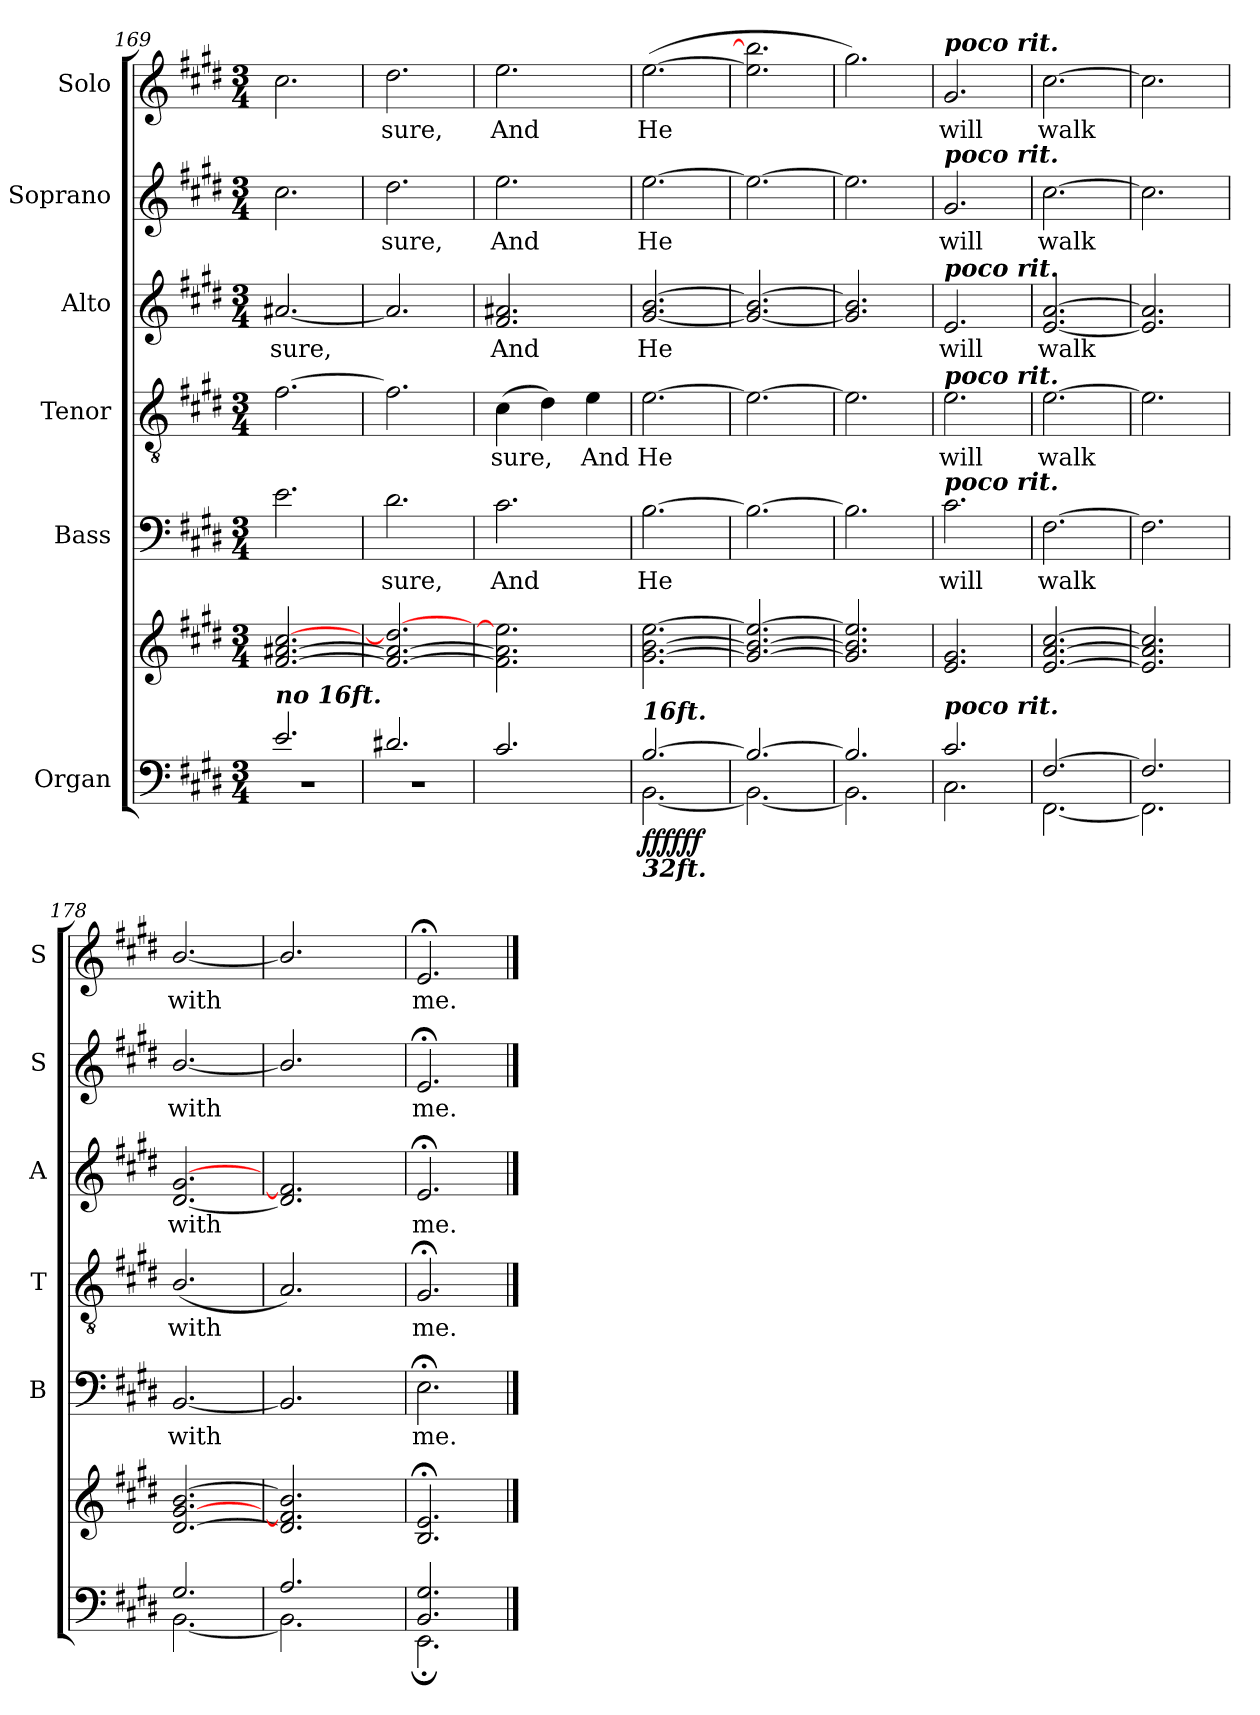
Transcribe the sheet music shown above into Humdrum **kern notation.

**kern	**kern	**dynam	**kern	**text	**kern	**text	**kern	**text	**kern	**text	**kern	**text
*part6	*part6	*part6	*part5	*part5	*part4	*part4	*part3	*part3	*part2	*part2	*part1	*part1
*staff7	*staff6	*staff6/7	*staff5	*staff5	*staff4	*staff4	*staff3	*staff3	*staff2	*staff2	*staff1	*staff1
*I"Organ	*	*	*I"Bass	*	*I"Tenor	*	*I"Alto	*	*I"Soprano	*	*I"Solo	*
*	*	*	*I'B	*	*I'T	*	*I'A	*	*I'S	*	*I'S	*
*clefF4	*clefG2	*	*clefF4	*	*clefGv2	*	*clefG2	*	*clefG2	*	*clefG2	*
*k[f#c#g#d#]	*k[f#c#g#d#]	*	*k[f#c#g#d#]	*	*k[f#c#g#d#]	*	*k[f#c#g#d#]	*	*k[f#c#g#d#]	*	*k[f#c#g#d#]	*
*E:	*E:	*	*E:	*	*E:	*	*E:	*	*E:	*	*E:	*
*M3/4	*M3/4	*	*M3/4	*	*M3/4	*	*M3/4	*	*M3/4	*	*M3/4	*
=169	=169	=169	=169	=169	=169	=169	=169	=169	=169	=169	=169	=169
*^	*	*	*	*	*	*	*	*	*	*	*	*
!LO:TX:a:Bi:t=no 16ft.	!	!	!	!	!	!	!	!	!	!	!	!	!
!	!LO:N:vis=1	!	!	!	!	!	!	!	!LO:LY:b	!	!	!	!
*	*	*^	*	*	*	*	*	*	*	*	*	*	*
2.e/	2.r	[2.f#/ [2.a#X/ [2.cc#/	2.ryy	.	2.e	.	[2.f#	.	[2.a#X	-sure,	2.cc#	.	2.cc#	.
=170	=170	=170	=170	=170	=170	=170	=170	=170	=170	=170	=170	=170	=170	=170
!	!LO:N:vis=1	!	!	!	!	!LO:LY:b	!	!	!	!	!	!LO:LY:b	!	!LO:LY:b
2.d#X/	2.r	2.f#/_ 2.a#/_ 2.dd#/_	2.ryy	.	2.d#	sure,	2.f#]	.	2.a#]	.	2.dd#	sure,	2.dd#	sure,
=171	=171	=171	=171	=171	=171	=171	=171	=171	=171	=171	=171	=171	=171	=171
!	!	!	!LO:N:vis=1	!	!	!LO:LY:b	!	!LO:LY:b	!	!LO:LY:b	!	!LO:LY:b	!	!LO:LY:b
2.c#/	2.ryy	2.f#\] 2.a#\] 2.ee\]	2.ryy	.	2.c#	And	(>4c#	sure,	2.f# 2.a#X	And	2.ee	And	2.ee	And
.	.	.	.	.	.	.	4d#)	.	.	.	.	.	.	.
!	!	!	!	!	!	!	!	!LO:LY:b	!	!	!	!	!	!
.	.	.	.	.	.	.	4e	And	.	.	.	.	.	.
=172	=172	=172	=172	=172	=172	=172	=172	=172	=172	=172	=172	=172	=172	=172
!LO:TX:a:Bi:t=16ft.	!	!	!	!	!	!	!	!	!	!	!	!	!	!
!LO:TX:b:Bi:t=32ft.	!	!	!	!	!	!	!	!	!	!	!	!	!	!
!	!	!	!LO:N:vis=1	!LO:DY:b=2	!	!LO:LY:b	!	!LO:LY:b	!	!LO:LY:b	!	!LO:LY:b	!	!LO:LY:b
!	!	!	!	!LO:DY:n=1:b=2	!	!	!	!	!	!	!	!	!	!
!	!	!	!	!LO:DY:n=2:b	!	!	!	!	!	!	!	!	!	!
[2.B/	[2.BB\	[2.g#\ [2.b\ [2.ee\	2.ryy	ff ff ff	[2.B	He	[2.e	He	[2.g# [2.b	He	[2.ee	He	(>[2.ee	He
=173	=173	=173	=173	=173	=173	=173	=173	=173	=173	=173	=173	=173	=173	=173
!	!	!	!LO:N:vis=1	!	!	!	!	!	!	!	!	!	!	!
2.B/_	2.BB\_	2.g#/_ 2.b/_ 2.ee/_	2.ryy	.	2.B_	.	2.e_	.	2.g#_ 2.b_	.	2.ee_	.	2.ee] 2.bb]	.
=174	=174	=174	=174	=174	=174	=174	=174	=174	=174	=174	=174	=174	=174	=174
!	!	!	!LO:N:vis=1	!	!	!	!	!	!	!	!	!	!	!
2.B/]	2.BB\]	2.g#/] 2.b/] 2.ee/]	2.ryy	.	2.B]	.	2.e]	.	2.g#] 2.b]	.	2.ee]	.	2.gg#)	.
=175	=175	=175	=175	=175	=175	=175	=175	=175	=175	=175	=175	=175	=175	=175
!	!	!	!	!	!	!	!	!	!	!	!	!	!LO:TX:a:Bi:t=poco rit.	!
!	!	!	!	!	!	!	!	!	!	!	!LO:TX:a:Bi:t=poco rit.	!	!	!
!	!	!	!	!	!	!	!	!	!LO:TX:a:Bi:t=poco rit.	!	!	!	!	!
!	!	!	!	!	!	!	!LO:TX:a:Bi:t=poco rit.	!	!	!	!	!	!	!
!	!	!	!	!	!LO:TX:a:Bi:t=poco rit.	!	!	!	!	!	!	!	!	!
!LO:TX:a:Bi:t=poco rit.	!	!	!	!	!	!	!	!	!	!	!	!	!	!
!	!	!	!LO:N:vis=1	!	!	!LO:LY:b	!	!LO:LY:b	!	!LO:LY:b	!	!LO:LY:b	!	!LO:LY:b
2.c#/	2.C#\	2.e/ 2.g#/	2.ryy	.	2.c#	will	2.e	will	2.e	will	2.g#	will	2.g#	will
=176	=176	=176	=176	=176	=176	=176	=176	=176	=176	=176	=176	=176	=176	=176
!	!	!	!LO:N:vis=1	!	!	!LO:LY:b	!	!LO:LY:b	!	!LO:LY:b	!	!LO:LY:b	!	!LO:LY:b
[2.F#/	[2.FF#\	[2.e/ [2.a/ [2.cc#/	2.ryy	.	[2.F#	walk	[2.e	walk	[2.e [2.a	walk	[2.cc#	walk	[2.cc#	walk
=177	=177	=177	=177	=177	=177	=177	=177	=177	=177	=177	=177	=177	=177	=177
!	!	!	!LO:N:vis=1	!	!	!	!	!	!	!	!	!	!	!
2.F#/]	2.FF#\]	2.e/] 2.a/] 2.cc#/]	2.ryy	.	2.F#]	.	2.e]	.	2.e] 2.a]	.	2.cc#]	.	2.cc#]	.
=178	=178	=178	=178	=178	=178	=178	=178	=178	=178	=178	=178	=178	=178	=178
!	!	!	!LO:N:vis=1	!	!	!LO:LY:b	!	!LO:LY:b	!	!LO:LY:b	!	!LO:LY:b	!	!LO:LY:b
2.G#/	[2.BB\	[2.d#/ [2.g#/ [2.b/	2.ryy	.	[2.BB	with	(<2.B/	with	[2.d# [2.g#	with	[2.b/	with	[2.b/	with
=179	=179	=179	=179	=179	=179	=179	=179	=179	=179	=179	=179	=179	=179	=179
!	!	!	!LO:N:vis=1	!	!	!	!	!	!	!	!	!	!	!
2.A/	2.BB\]	2.d#/] 2.f#/] 2.b/]	2.ryy	.	2.BB]	.	2.A)	.	2.d#] 2.f#]	.	2.b/]	.	2.b/]	.
=180	=180	=180	=180	=180	=180	=180	=180	=180	=180	=180	=180	=180	=180	=180
!	!	!	!LO:N:vis=1	!	!	!LO:LY:b	!	!LO:LY:b	!	!LO:LY:b	!	!LO:LY:b	!	!LO:LY:b
2.BB/ 2.G#/	2.EE;\	2.B/;< 2.e/;<	2.ryy	.	2.E;<	me.	2.G#;<	me.	2.e;<	me.	2.e;<	me.	2.e;<	me.
*v	*v	*	*	*	*	*	*	*	*	*	*	*	*	*
*	*v	*v	*	*	*	*	*	*	*	*	*	*	*
==	==	==	==	==	==	==	==	==	==	==	==	==
*-	*-	*-	*-	*-	*-	*-	*-	*-	*-	*-	*-	*-
